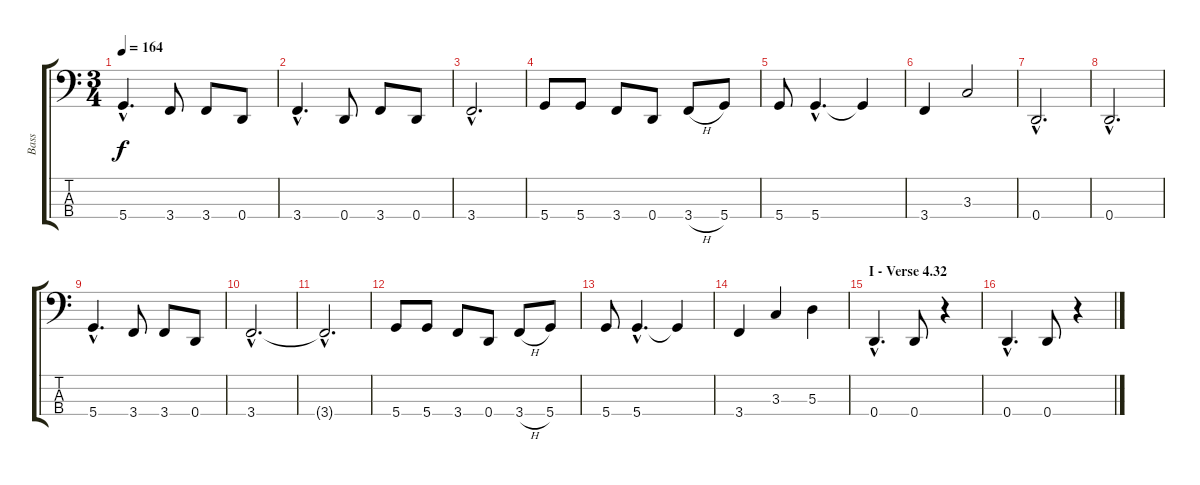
\track ("Bass" "Bass") {instrument electricbasspick}
\staff {score tabs}
\tuning (G2 D2 A1 D1) {hide}
\ts (3 4)
\tempo 164
\clef f4
\ks c
5.4{hac}.4{d dy f} 3.4.8 3.4.8 0.4.8 |
3.4{hac}.4{d} 0.4.8 3.4.8 0.4.8 |
3.4{hac}.2{d} |
5.4.8 5.4.8 3.4.8 0.4.8 3.4{h}.8 5.4.8 |
5.4.8 5.4{hac}.4{d} 5.4{t}.4 |
3.4.4 3.3.2 |
0.4{hac}.2{d} |
0.4{hac}.2{d} |
5.4{hac}.4{d} 3.4.8 3.4.8 0.4.8 |
3.4{hac}.2{d} |
3.4{hac t}.2{d} |
5.4.8 5.4.8 3.4.8 0.4.8 3.4{h}.8 5.4.8 |
5.4.8 5.4{hac}.4{d} 5.4{t}.4 |
3.4.4 3.3.4 5.3.4 |
\section ("" "I - Verse 4.32")
0.4{hac}.4{d} 0.4.8 r.4 |
0.4{hac}.4{d} 0.4.8 r.4
